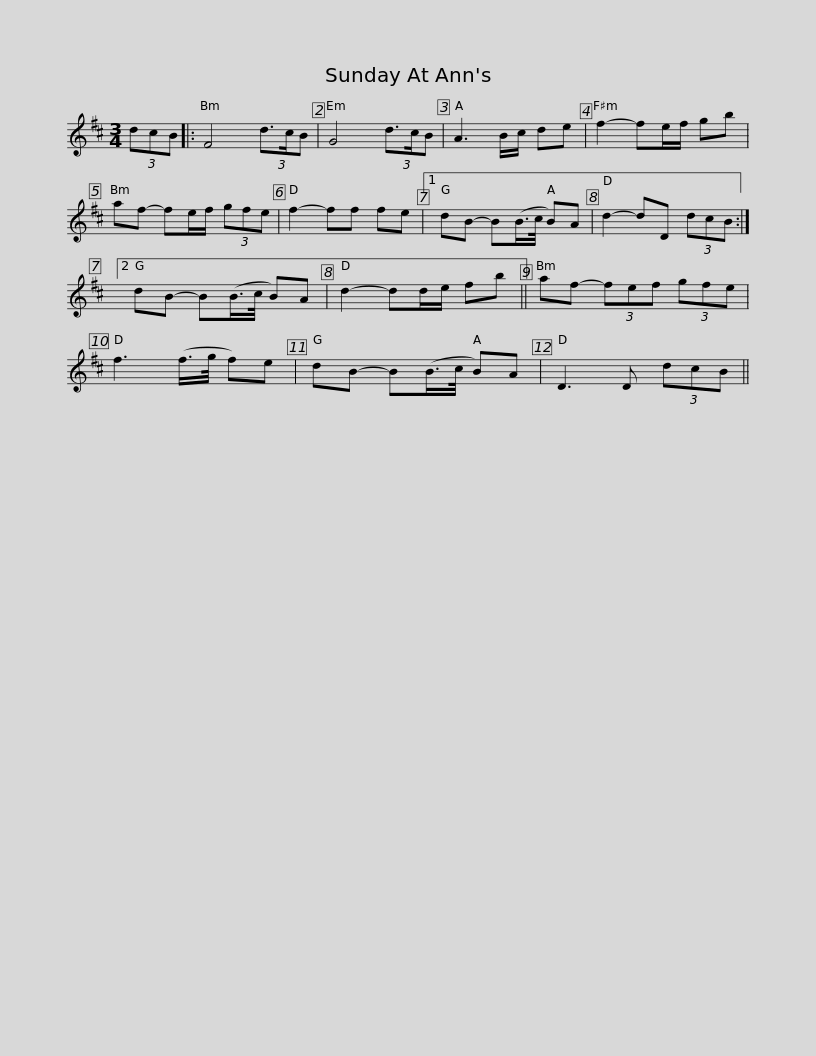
X:1
L:1/8
M:3/4
I:linebreak $
K:D
V:1 treble
V:1
 (3dcB |: F4 (3d3/2c/B | G4 (3d3/2c/B | A3 B/c/ de | f2- fe/f/ gb | %5
 af- fe/f/ (3gfe | f2- ff fe |1$ dB- B(B/>c/ B)A | d2- dD (3dcB :|2 dB- B(B/>c/ B)A | %10
 d2- dd/e/ fb || af- (3fef (3gfe | f3 (f/>g/ f)e |$ dB- B(B/>c/ B)A | D3 D (3dcB || %15
